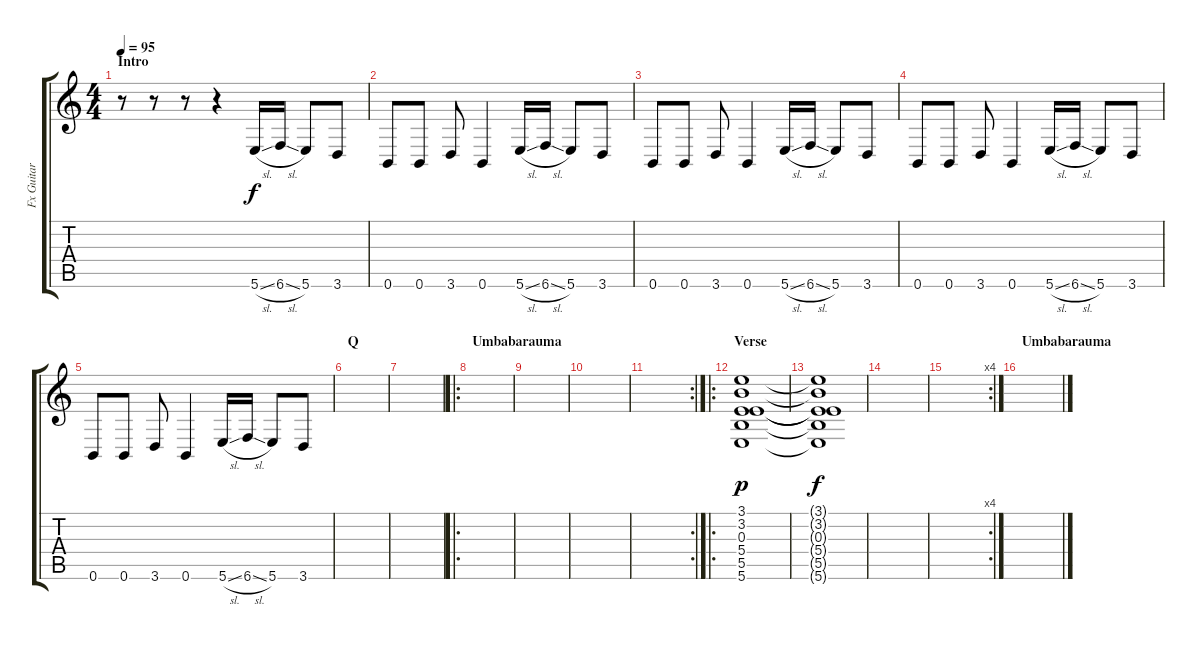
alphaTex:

\track ("Fx Guitar [Wah]" "Fx Guitar ") {instrument guitarharmonics}
\staff {score tabs}
\tuning (Db4 Ab3 E3 B2 Gb2 B1) {hide}
\ts (4 4)
\section ("" "Intro")
\tempo 95
\clef g2
\ks c
r.8{dy f instrument electricguitarmuted} r.8 r.8 r.4 5.6{sl}.16{instrument electricguitarmuted} 6.6{sl}.16 5.6.8 3.6.8 |
0.6.8{instrument electricguitarmuted} 0.6.8 3.6.8 0.6.4 5.6{sl}.16 6.6{sl}.16 5.6.8 3.6.8 |
0.6.8{instrument electricguitarmuted} 0.6.8 3.6.8 0.6.4 5.6{sl}.16 6.6{sl}.16 5.6.8 3.6.8 |
0.6.8{instrument electricguitarmuted} 0.6.8 3.6.8 0.6.4 5.6{sl}.16 6.6{sl}.16 5.6.8 3.6.8 |
0.6.8{instrument electricguitarmuted} 0.6.8 3.6.8 0.6.4 5.6{sl}.16 6.6{sl}.16 5.6.8 3.6.8 |
\section ("" "Q")
|
|
\ro
\section ("" "Umbabarauma")
|
|
|
\rc 2
|
\ro
\section ("" "Verse")
(3.1 3.2 0.3 5.4 5.5 5.6).1{dy p instrument electricguitarmuted} |
(3.1{t} 3.2{t} 0.3{t} 5.4{t} 5.5{t} 5.6{t}).1{dy f instrument electricguitarmuted} |
|
\rc 4
|
\section ("" "Umbabarauma")
